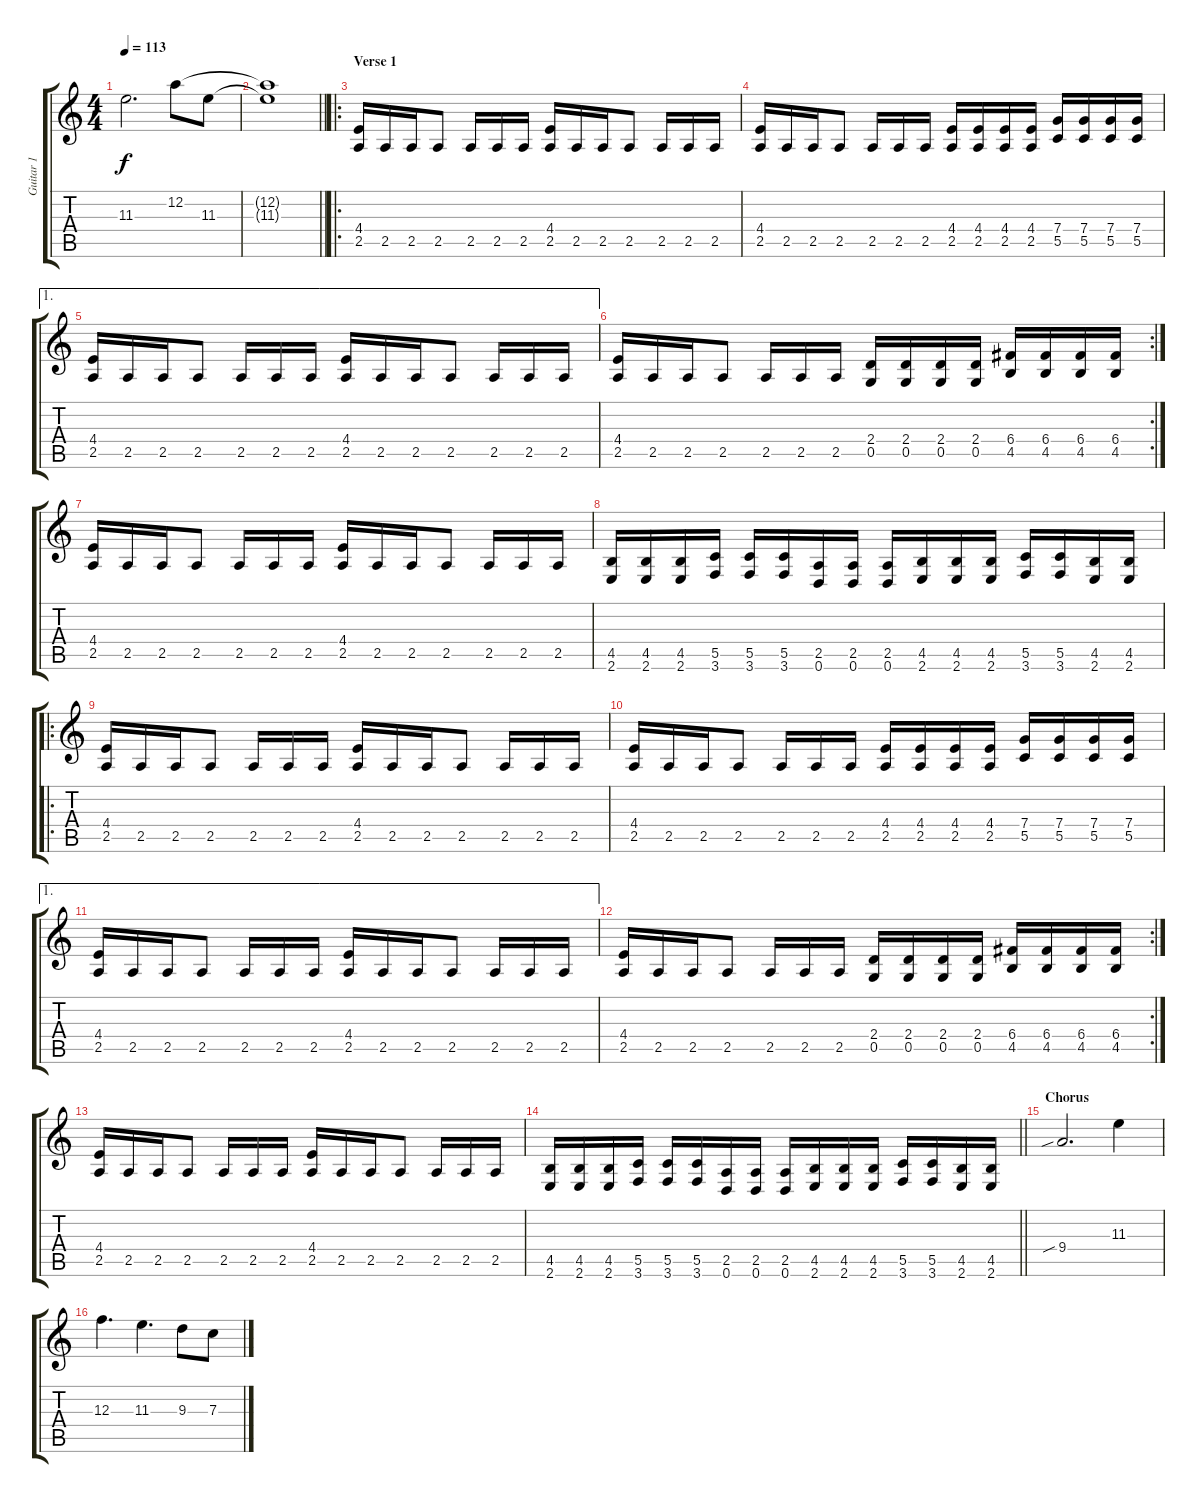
\track ("Guitar 1" "Guitar 1") {instrument distortionguitar}
\staff {score tabs}
\tuning (D4 A3 F3 C3 G2 D2) {hide}
\ts (4 4)
\tempo 113
\clef g2
\ks c
11.3.2{d dy f} 12.2.8 11.3.8 |
\barLineRight lightlight
(12.2{t} 11.3{t}).1 |
\ro
\section ("" "Verse 1")
(4.4 2.5).16 2.5.16 2.5.16 2.5.8 2.5.16 2.5.16 2.5.16 (4.4 2.5).16 2.5.16 2.5.16 2.5.8 2.5.16 2.5.16 2.5.16 |
(4.4 2.5).16 2.5.16 2.5.16 2.5.8 2.5.16 2.5.16 2.5.16 (4.4 2.5).16 (4.4 2.5).16 (4.4 2.5).16 (4.4 2.5).16 (7.4 5.5).16 (7.4 5.5).16 (7.4 5.5).16 (7.4 5.5).16 |
\ae 1
(4.4 2.5).16 2.5.16 2.5.16 2.5.8 2.5.16 2.5.16 2.5.16 (4.4 2.5).16 2.5.16 2.5.16 2.5.8 2.5.16 2.5.16 2.5.16 |
\rc 2
(4.4 2.5).16 2.5.16 2.5.16 2.5.8 2.5.16 2.5.16 2.5.16 (2.4 0.5).16 (2.4 0.5).16 (2.4 0.5).16 (2.4 0.5).16 (6.4 4.5).16 (6.4 4.5).16 (6.4 4.5).16 (6.4 4.5).16 |
(4.4 2.5).16 2.5.16 2.5.16 2.5.8 2.5.16 2.5.16 2.5.16 (4.4 2.5).16 2.5.16 2.5.16 2.5.8 2.5.16 2.5.16 2.5.16 |
(4.5 2.6).16 (4.5 2.6).16 (4.5 2.6).16 (5.5 3.6).16 (5.5 3.6).16 (5.5 3.6).16 (2.5 0.6).16 (2.5 0.6).16 (2.5 0.6).16 (4.5 2.6).16 (4.5 2.6).16 (4.5 2.6).16 (5.5 3.6).16 (5.5 3.6).16 (4.5 2.6).16 (4.5 2.6).16 |
\ro
(4.4 2.5).16 2.5.16 2.5.16 2.5.8 2.5.16 2.5.16 2.5.16 (4.4 2.5).16 2.5.16 2.5.16 2.5.8 2.5.16 2.5.16 2.5.16 |
(4.4 2.5).16 2.5.16 2.5.16 2.5.8 2.5.16 2.5.16 2.5.16 (4.4 2.5).16 (4.4 2.5).16 (4.4 2.5).16 (4.4 2.5).16 (7.4 5.5).16 (7.4 5.5).16 (7.4 5.5).16 (7.4 5.5).16 |
\ae 1
(4.4 2.5).16 2.5.16 2.5.16 2.5.8 2.5.16 2.5.16 2.5.16 (4.4 2.5).16 2.5.16 2.5.16 2.5.8 2.5.16 2.5.16 2.5.16 |
\rc 2
(4.4 2.5).16 2.5.16 2.5.16 2.5.8 2.5.16 2.5.16 2.5.16 (2.4 0.5).16 (2.4 0.5).16 (2.4 0.5).16 (2.4 0.5).16 (6.4 4.5).16 (6.4 4.5).16 (6.4 4.5).16 (6.4 4.5).16 |
(4.4 2.5).16 2.5.16 2.5.16 2.5.8 2.5.16 2.5.16 2.5.16 (4.4 2.5).16 2.5.16 2.5.16 2.5.8 2.5.16 2.5.16 2.5.16 |
\barLineRight lightlight
(4.5 2.6).16 (4.5 2.6).16 (4.5 2.6).16 (5.5 3.6).16 (5.5 3.6).16 (5.5 3.6).16 (2.5 0.6).16 (2.5 0.6).16 (2.5 0.6).16 (4.5 2.6).16 (4.5 2.6).16 (4.5 2.6).16 (5.5 3.6).16 (5.5 3.6).16 (4.5 2.6).16 (4.5 2.6).16 |
\section ("" "Chorus")
9.4{sib}.2{d} 11.3.4 |
12.3.4{d} 11.3.4{d} 9.3.8 7.3.8
